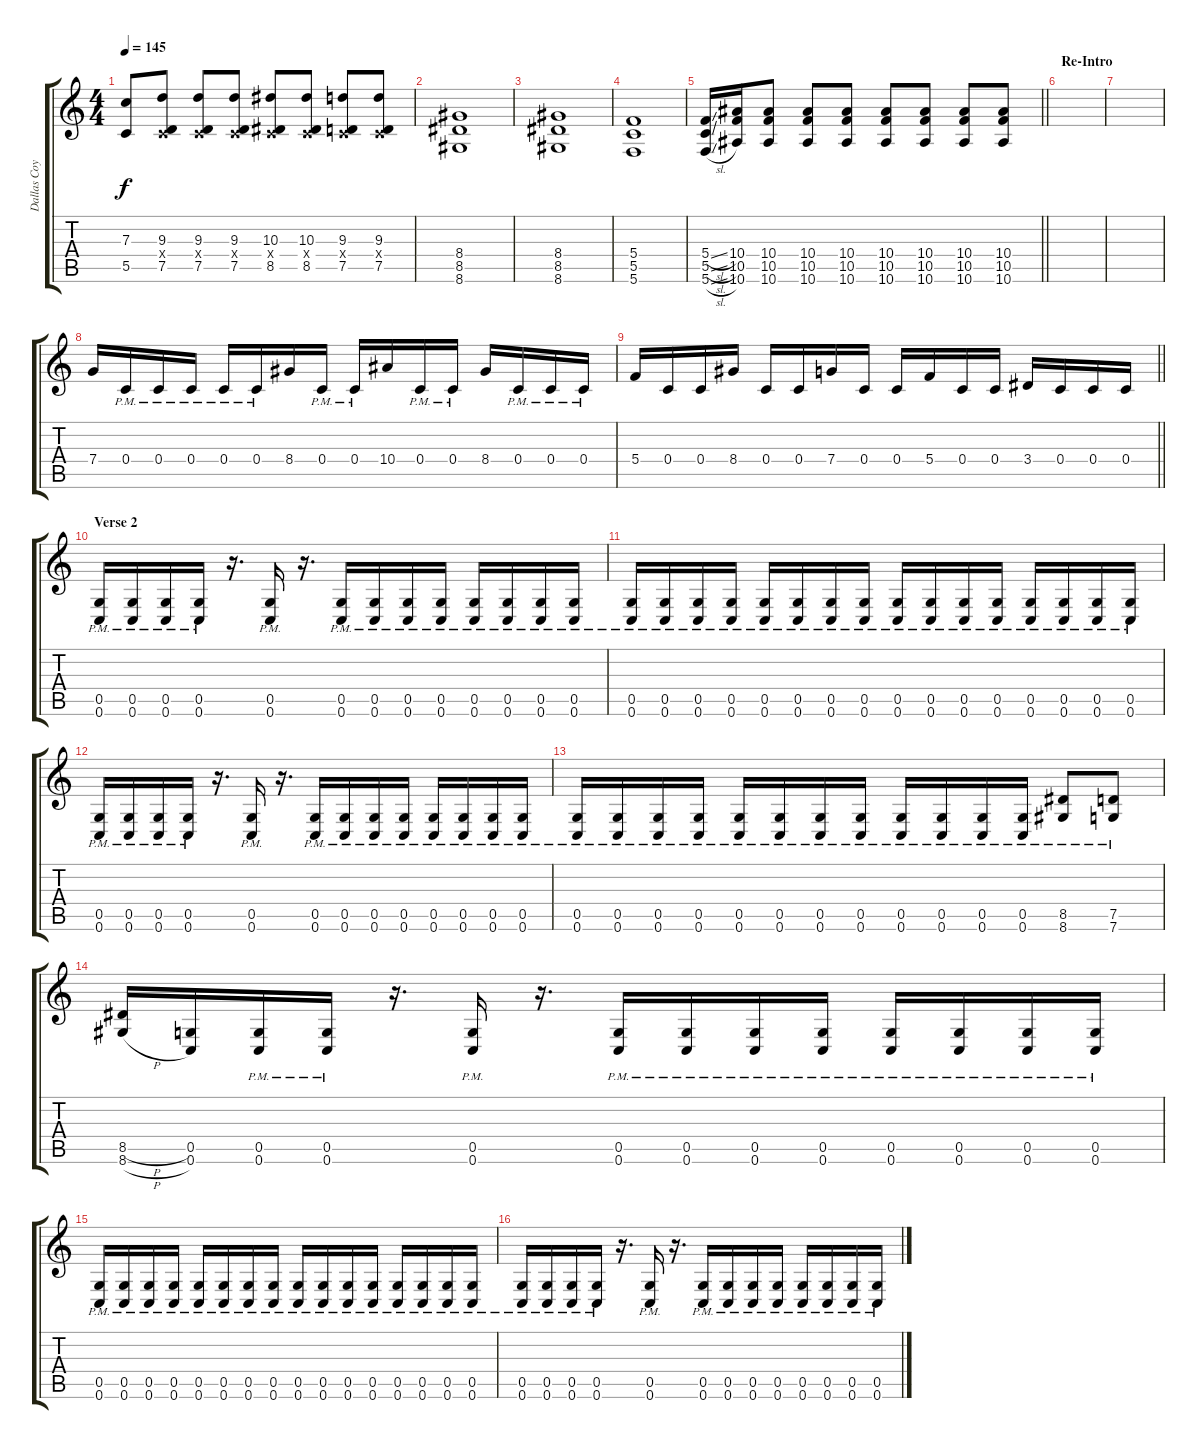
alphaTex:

\track ("Dallas Coyle" "Dallas Coy") {instrument distortionguitar}
\staff {score tabs}
\tuning (D4 A3 F3 C3 G2 C2) {hide}
\ts (4 4)
\tempo 145
\clef g2
\ks c
(7.3{t} 5.5{t}).8{dy f} (9.3 0.4{x} 7.5).8 (9.3 0.4{x} 7.5).8 (9.3 0.4{x} 7.5).8 (10.3 0.4{x} 8.5).8 (10.3 0.4{x} 8.5).8 (9.3 0.4{x} 7.5).8 (9.3 0.4{x} 7.5).8 |
(8.4 8.5 8.6).1 |
(8.4 8.5 8.6).1 |
(5.4 5.5 5.6).1 |
\barLineRight lightlight
(5.4{sl} 5.5{sl} 5.6{sl}).16 (10.4 10.5 10.6).16 (10.4 10.5 10.6).8 (10.4 10.5 10.6).8 (10.4 10.5 10.6).8 (10.4 10.5 10.6).8 (10.4 10.5 10.6).8 (10.4 10.5 10.6).8 (10.4 10.5 10.6).8 |
\section ("" "Re-Intro")
|
|
7.4.16 0.4{pm}.16 0.4{pm}.16 0.4{pm}.16 0.4{pm}.16 0.4{pm}.16 8.4.16 0.4{pm}.16 0.4{pm}.16 10.4.16 0.4{pm}.16 0.4{pm}.16 8.4.16 0.4{pm}.16 0.4{pm}.16 0.4{pm}.16 |
\barLineRight lightlight
5.4.16 0.4.16 0.4.16 8.4.16 0.4.16 0.4.16 7.4.16 0.4.16 0.4.16 5.4.16 0.4.16 0.4.16 3.4.16 0.4.16 0.4.16 0.4.16 |
\section ("" "Verse 2")
(0.5{pm} 0.6{pm}).16 (0.5{pm} 0.6{pm}).16 (0.5{pm} 0.6{pm}).16 (0.5{pm} 0.6{pm}).16 r.16{d} (0.5{pm} 0.6{pm}).16 r.16{d} (0.5 0.6{pm}).16 (0.5{pm} 0.6{pm}).16 (0.5{pm} 0.6{pm}).16 (0.5{pm} 0.6{pm}).16 (0.5{pm} 0.6{pm}).16 (0.5{pm} 0.6{pm}).16 (0.5{pm} 0.6{pm}).16 (0.5{pm} 0.6{pm}).16 |
(0.5{pm} 0.6{pm}).16 (0.5{pm} 0.6{pm}).16 (0.5{pm} 0.6{pm}).16 (0.5{pm} 0.6{pm}).16 (0.5{pm} 0.6{pm}).16 (0.5{pm} 0.6{pm}).16 (0.5{pm} 0.6{pm}).16 (0.5{pm} 0.6{pm}).16 (0.5{pm} 0.6{pm}).16 (0.5{pm} 0.6{pm}).16 (0.5{pm} 0.6{pm}).16 (0.5{pm} 0.6{pm}).16 (0.5{pm} 0.6{pm}).16 (0.5{pm} 0.6{pm}).16 (0.5{pm} 0.6{pm}).16 (0.5{pm} 0.6{pm}).16 |
(0.5{pm} 0.6{pm}).16 (0.5{pm} 0.6{pm}).16 (0.5{pm} 0.6{pm}).16 (0.5{pm} 0.6{pm}).16 r.16{d} (0.5{pm} 0.6{pm}).16 r.16{d} (0.5 0.6{pm}).16 (0.5{pm} 0.6{pm}).16 (0.5{pm} 0.6{pm}).16 (0.5{pm} 0.6{pm}).16 (0.5{pm} 0.6{pm}).16 (0.5{pm} 0.6{pm}).16 (0.5{pm} 0.6{pm}).16 (0.5{pm} 0.6{pm}).16 |
(0.5{pm} 0.6{pm}).16 (0.5{pm} 0.6{pm}).16 (0.5{pm} 0.6{pm}).16 (0.5{pm} 0.6{pm}).16 (0.5{pm} 0.6{pm}).16 (0.5{pm} 0.6{pm}).16 (0.5{pm} 0.6{pm}).16 (0.5{pm} 0.6{pm}).16 (0.5{pm} 0.6{pm}).16 (0.5{pm} 0.6{pm}).16 (0.5{pm} 0.6{pm}).16 (0.5{pm} 0.6{pm}).16 (8.5{pm} 8.6{pm}).8 (7.5{pm} 7.6{pm}).8 |
(8.5{h} 8.6{h}).16{balance 8} (0.5 0.6).16 (0.5{pm} 0.6{pm}).16 (0.5{pm} 0.6{pm}).16 r.16{d} (0.5{pm} 0.6{pm}).16 r.16{d} (0.5 0.6{pm}).16 (0.5{pm} 0.6{pm}).16 (0.5{pm} 0.6{pm}).16 (0.5{pm} 0.6{pm}).16 (0.5{pm} 0.6{pm}).16 (0.5{pm} 0.6{pm}).16 (0.5{pm} 0.6{pm}).16 (0.5{pm} 0.6{pm}).16 |
(0.5{pm} 0.6{pm}).16 (0.5{pm} 0.6{pm}).16 (0.5{pm} 0.6{pm}).16 (0.5{pm} 0.6{pm}).16 (0.5{pm} 0.6{pm}).16 (0.5{pm} 0.6{pm}).16 (0.5{pm} 0.6{pm}).16 (0.5{pm} 0.6{pm}).16 (0.5{pm} 0.6{pm}).16 (0.5{pm} 0.6{pm}).16 (0.5{pm} 0.6{pm}).16 (0.5{pm} 0.6{pm}).16 (0.5{pm} 0.6{pm}).16 (0.5{pm} 0.6{pm}).16 (0.5{pm} 0.6{pm}).16 (0.5{pm} 0.6{pm}).16 |
(0.5{pm} 0.6{pm}).16 (0.5{pm} 0.6{pm}).16 (0.5{pm} 0.6{pm}).16 (0.5{pm} 0.6{pm}).16 r.16{d} (0.5{pm} 0.6{pm}).16 r.16{d} (0.5 0.6{pm}).16 (0.5{pm} 0.6{pm}).16 (0.5{pm} 0.6{pm}).16 (0.5{pm} 0.6{pm}).16 (0.5{pm} 0.6{pm}).16 (0.5{pm} 0.6{pm}).16 (0.5{pm} 0.6{pm}).16 (0.5{pm} 0.6{pm}).16
